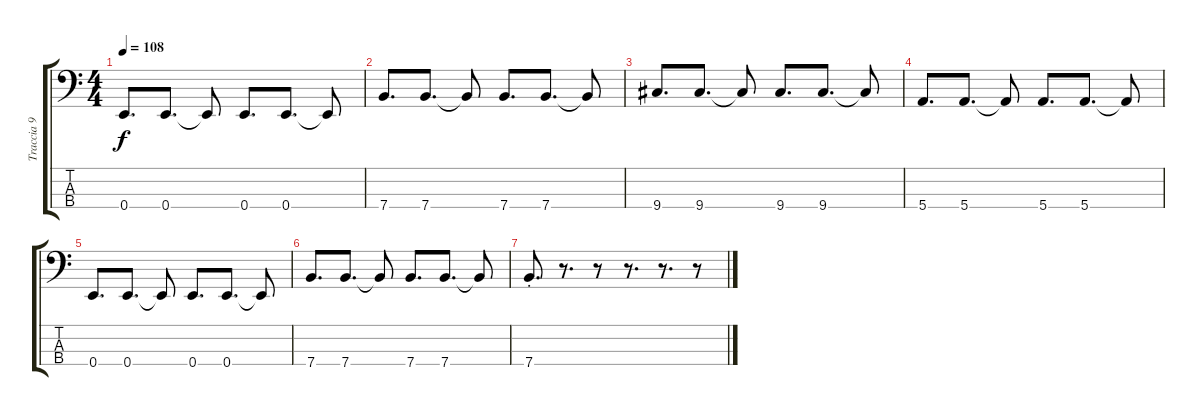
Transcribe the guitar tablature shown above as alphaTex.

\track ("Traccia 9" "Traccia 9") {instrument electricbassfinger}
\staff {score tabs}
\tuning (G2 D2 A1 E1) {hide}
\ts (4 4)
\tempo 108
\clef f4
\ks c
0.4.8{d dy f} 0.4.8{d} 0.4{t}.8 0.4.8{d} 0.4.8{d} 0.4{t}.8 |
7.4.8{d} 7.4.8{d} 7.4{t}.8 7.4.8{d} 7.4.8{d} 7.4{t}.8 |
9.4.8{d} 9.4.8{d} 9.4{t}.8 9.4.8{d} 9.4.8{d} 9.4{t}.8 |
5.4.8{d} 5.4.8{d} 5.4{t}.8 5.4.8{d} 5.4.8{d} 5.4{t}.8 |
0.4.8{d} 0.4.8{d} 0.4{t}.8 0.4.8{d} 0.4.8{d} 0.4{t}.8 |
7.4.8{d} 7.4.8{d} 7.4{t}.8 7.4.8{d} 7.4.8{d} 7.4{t}.8 |
7.4{st}.8{d} r.8{d} r.8 r.8{d} r.8{d} r.8
